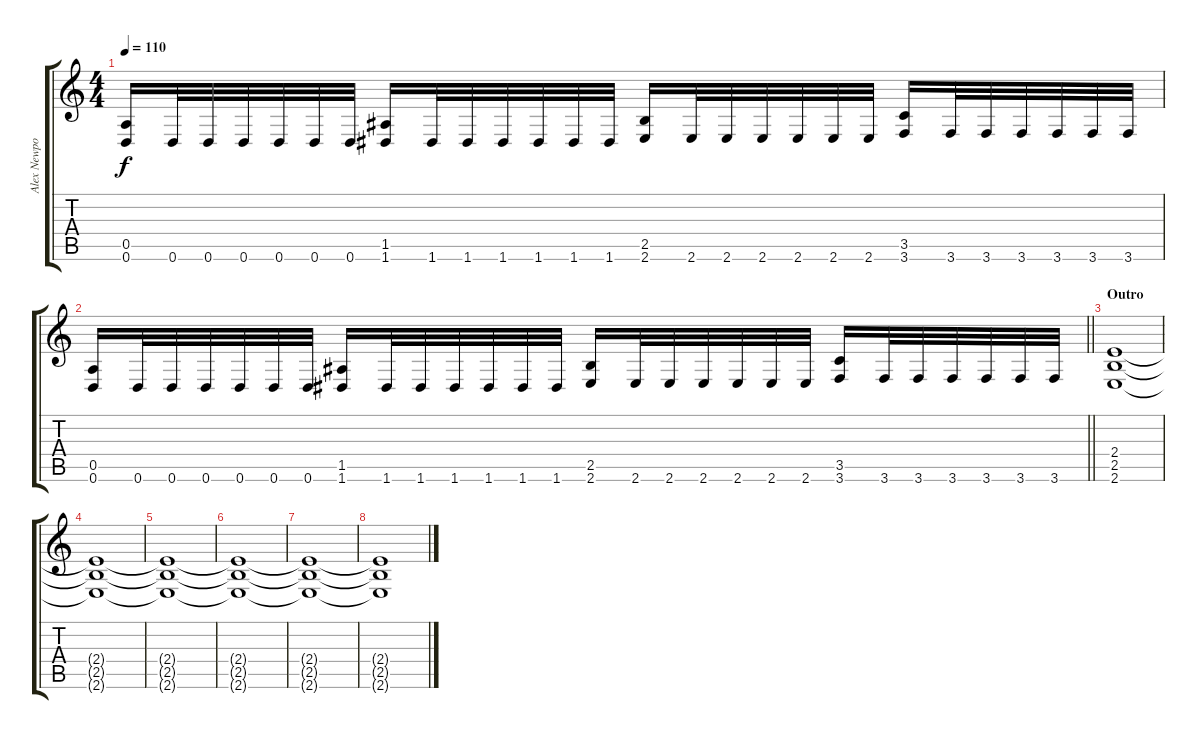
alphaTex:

\track ("Alex Newport" "Alex Newpo") {instrument distortionguitar}
\staff {score tabs}
\tuning (E4 B3 G3 D3 A2 D2) {hide}
\ts (4 4)
\tempo 110
\clef g2
\ks c
(0.5 0.6).16{dy f} 0.6.32 0.6.32 0.6.32 0.6.32 0.6.32 0.6.32 (1.5 1.6).16 1.6.32 1.6.32 1.6.32 1.6.32 1.6.32 1.6.32 (2.5 2.6).16 2.6.32 2.6.32 2.6.32 2.6.32 2.6.32 2.6.32 (3.5 3.6).16 3.6.32 3.6.32 3.6.32 3.6.32 3.6.32 3.6.32 |
\barLineRight lightlight
(0.5 0.6).16 0.6.32 0.6.32 0.6.32 0.6.32 0.6.32 0.6.32 (1.5 1.6).16 1.6.32 1.6.32 1.6.32 1.6.32 1.6.32 1.6.32 (2.5 2.6).16 2.6.32 2.6.32 2.6.32 2.6.32 2.6.32 2.6.32 (3.5 3.6).16 3.6.32 3.6.32 3.6.32 3.6.32 3.6.32 3.6.32 |
\section ("" "Outro")
(2.4 2.5 2.6).1 |
(2.4{t} 2.5{t} 2.6{t}).1 |
(2.4{t} 2.5{t} 2.6{t}).1 |
(2.4{t} 2.5{t} 2.6{t}).1 |
(2.4{t} 2.5{t} 2.6{t}).1 |
(2.4{t} 2.5{t} 2.6{t}).1
